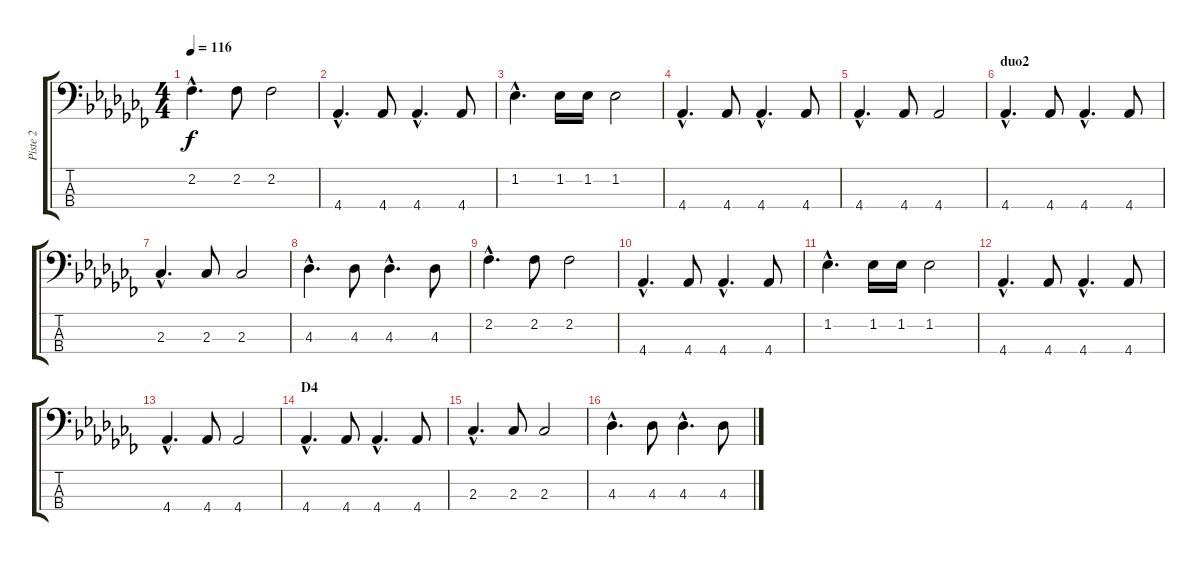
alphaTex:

\track ("Piste 2" "Piste 2") {instrument electricbassfinger}
\staff {score tabs}
\tuning (G2 D2 A1 E1) {hide}
\ts (4 4)
\tempo 116
\clef f4
\ks abminor
2.2{hac}.4{d dy f} 2.2.8 2.2.2 |
4.4{hac}.4{d} 4.4.8 4.4{hac}.4{d} 4.4.8 |
1.2{hac}.4{d} 1.2.16 1.2.16 1.2.2 |
4.4{hac}.4{d} 4.4.8 4.4{hac}.4{d} 4.4.8 |
4.4{hac}.4{d} 4.4.8 4.4.2 |
\section ("" "duo2")
4.4{hac}.4{d} 4.4.8 4.4{hac}.4{d} 4.4.8 |
2.3{hac}.4{d} 2.3.8 2.3.2 |
4.3{hac}.4{d} 4.3.8 4.3{hac}.4{d} 4.3.8 |
2.2{hac}.4{d} 2.2.8 2.2.2 |
4.4{hac}.4{d} 4.4.8 4.4{hac}.4{d} 4.4.8 |
1.2{hac}.4{d} 1.2.16 1.2.16 1.2.2 |
4.4{hac}.4{d} 4.4.8 4.4{hac}.4{d} 4.4.8 |
4.4{hac}.4{d} 4.4.8 4.4.2 |
\section ("" "D4")
4.4{hac}.4{d} 4.4.8 4.4{hac}.4{d} 4.4.8 |
2.3{hac}.4{d} 2.3.8 2.3.2 |
4.3{hac}.4{d} 4.3.8 4.3{hac}.4{d} 4.3.8
